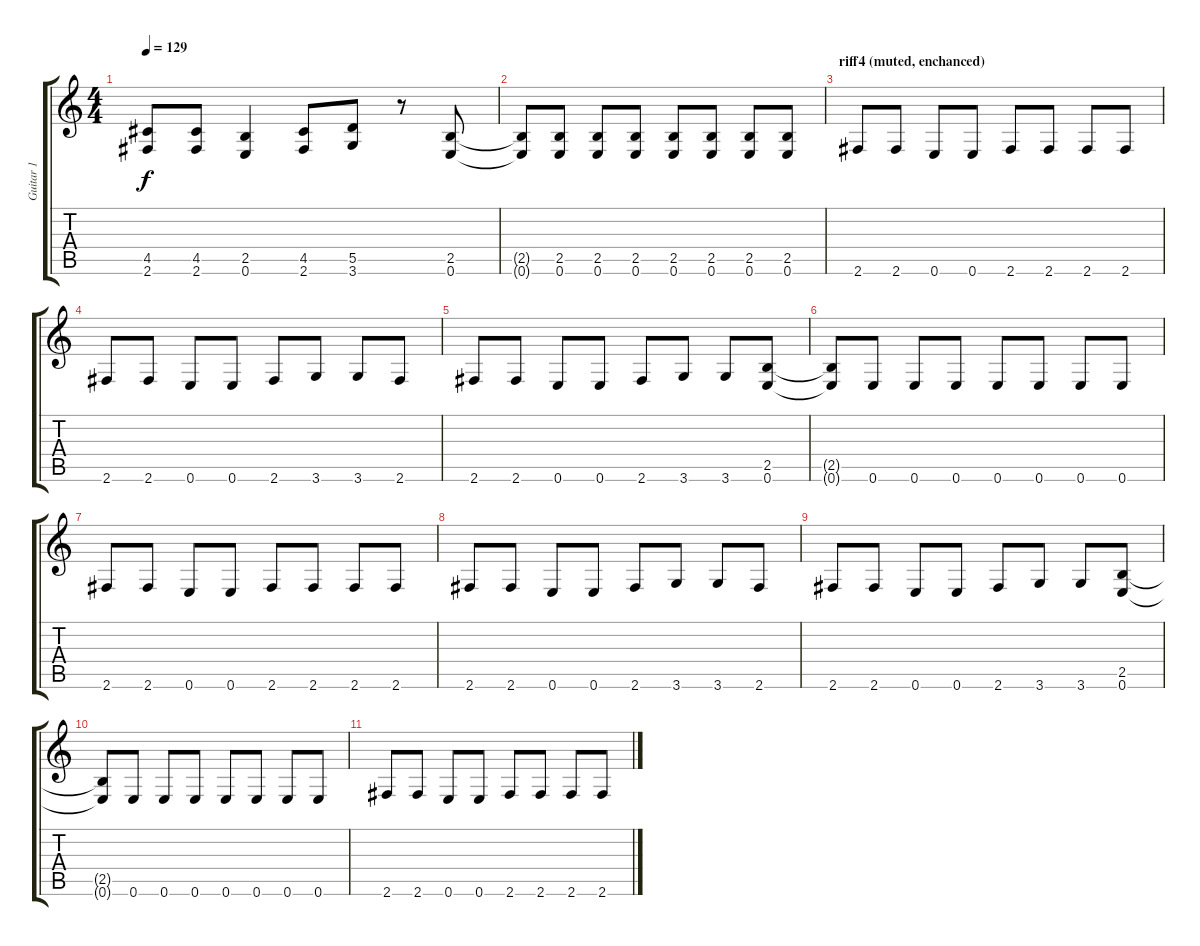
\track ("Guitar 1" "Guitar 1") {instrument overdrivenguitar}
\staff {score tabs}
\tuning (E4 B3 G3 D3 A2 E2) {hide}
\ts (4 4)
\tempo 129
\clef g2
\ks c
(4.5{t} 2.6{t}).8{dy f} (4.5 2.6).8 (2.5 0.6).4 (4.5 2.6).8 (5.5 3.6).8 r.8 (2.5 0.6).8 |
(2.5{t} 0.6{t}).8 (2.5 0.6).8 (2.5 0.6).8 (2.5 0.6).8 (2.5 0.6).8 (2.5 0.6).8 (2.5 0.6).8 (2.5 0.6).8 |
\section ("" "riff4 (muted, enchanced)")
2.6.8{volume 10} 2.6.8 0.6.8 0.6.8 2.6.8 2.6.8 2.6.8 2.6.8 |
2.6.8 2.6.8 0.6.8 0.6.8 2.6.8 3.6.8 3.6.8 2.6.8 |
2.6.8{volume 7} 2.6.8 0.6.8 0.6.8 2.6.8 3.6.8 3.6.8 (2.5 0.6).8 |
(2.5{t} 0.6{t}).8 0.6.8 0.6.8 0.6.8 0.6.8 0.6.8 0.6.8 0.6.8 |
2.6.8{volume 4} 2.6.8 0.6.8 0.6.8 2.6.8 2.6.8 2.6.8 2.6.8 |
2.6.8 2.6.8 0.6.8 0.6.8 2.6.8 3.6.8 3.6.8 2.6.8 |
2.6.8{volume 1} 2.6.8 0.6.8 0.6.8 2.6.8 3.6.8 3.6.8 (2.5 0.6).8 |
(2.5{t} 0.6{t}).8 0.6.8 0.6.8 0.6.8 0.6.8 0.6.8 0.6.8 0.6.8 |
2.6.8{volume 0} 2.6.8 0.6.8 0.6.8 2.6.8 2.6.8 2.6.8 2.6.8
